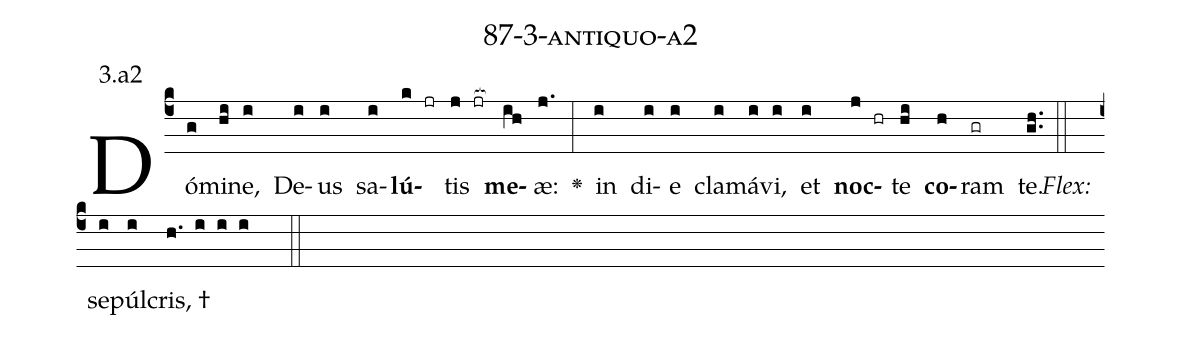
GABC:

name: 87-3-antiquo-a2;
annotation: 3.a2;
%%
(c4)Dó(g)mi(hi)ne,(i) De(i)us(i) sa(i)<b>lú</b>(k jr)tis(j jr[ocb:1{]) <b>me</b>(ih[ocb:0}])æ:(j.) <v>\greheightstar</v>(:) in(i) di(i)e(i) cla(i)má(i)vi,(i) et(i) <b>noc</b>(j hr)te(hi) <b>co</b>(h)ram(gr) te.(gh..) (::)
<i>Flex:</i>()  se(i)púl(i)cris, †(h. i i i  ::)

%E(i) u(i) o(j) u(hi) a(h) e.(gh..) (::)
